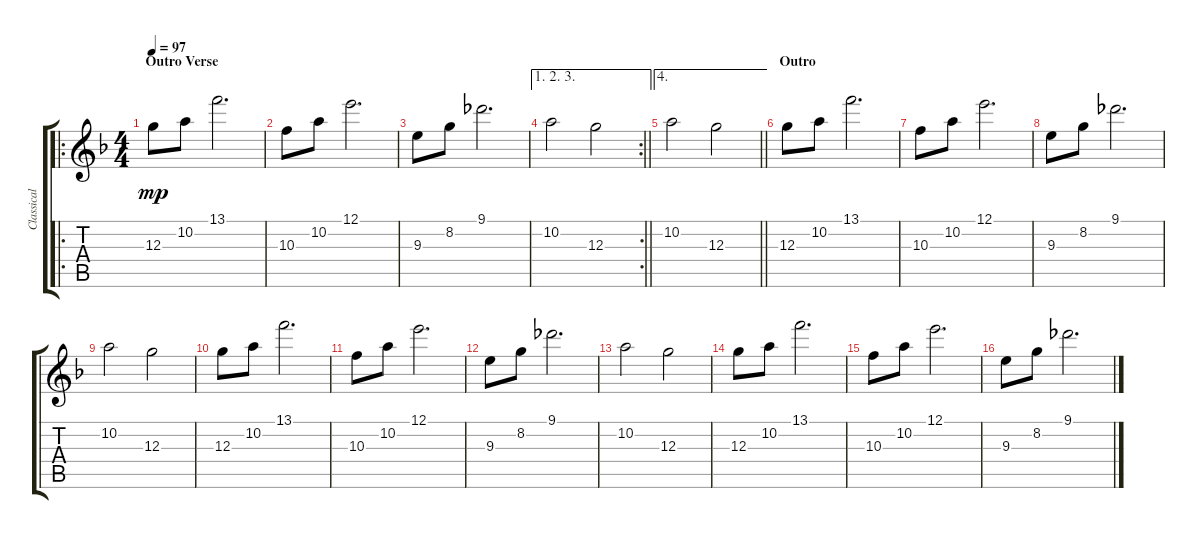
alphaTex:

\track ("Classical" "Classical") {instrument acousticguitarnylon}
\staff {score tabs}
\tuning (E4 B3 G3 D3 A2 E2) {hide}
\ro
\ts (4 4)
\section ("" "Outro Verse")
\tempo 97
\clef g2
\ks dminor
12.3.8{dy mp} 10.2.8 13.1.2{d} |
10.3.8 10.2.8 12.1.2{d} |
9.3.8 8.2.8 9.1.2{d} |
\ae (1 2 3)
\rc 2
\barLineRight lightlight
10.2.2 12.3.2 |
\ae 4
\barLineRight lightlight
10.2.2 12.3.2 |
\section ("" "Outro")
12.3.8 10.2.8 13.1.2{d} |
10.3.8 10.2.8 12.1.2{d} |
9.3.8 8.2.8 9.1.2{d} |
10.2.2 12.3.2 |
12.3.8 10.2.8 13.1.2{d} |
10.3.8 10.2.8 12.1.2{d} |
9.3.8 8.2.8 9.1.2{d} |
10.2.2 12.3.2 |
12.3.8 10.2.8 13.1.2{d} |
10.3.8{volume 0} 10.2.8 12.1.2{d} |
9.3.8 8.2.8 9.1.2{d}
